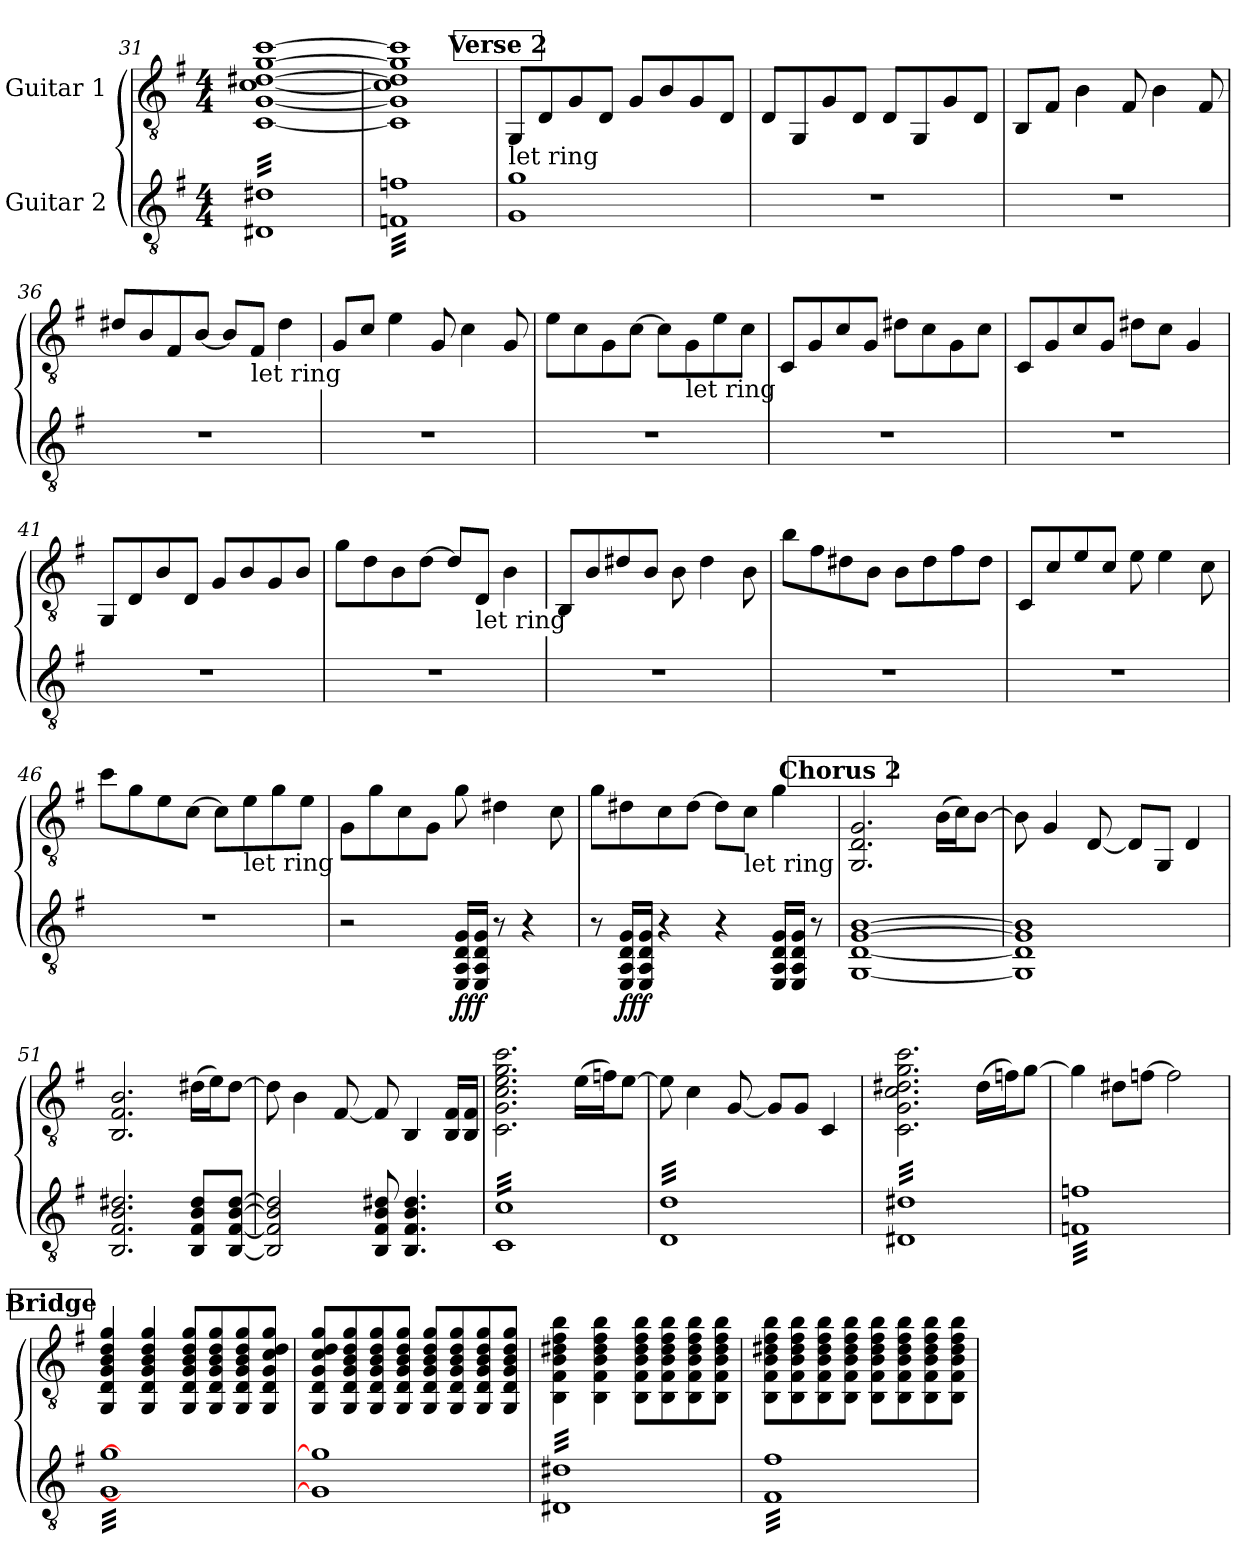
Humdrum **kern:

**kern	**dynam	**kern
*part2	*part2	*part1
*staff2	*staff2	*staff1
*I"Guitar 2	*	*I"Guitar 1
*clefGv2	*	*clefGv2
*k[f#]	*	*k[f#]
*M4/4	*	*M4/4
=31	=31	=31
*tremolo	*	*
32D#X 32d#XLLL	.	[1C [1G [1c [1d#X [1g [1cc
32D#X 32d#X	.	.
32D#X 32d#X	.	.
32D#X 32d#X	.	.
32D#X 32d#X	.	.
32D#X 32d#X	.	.
32D#X 32d#X	.	.
32D#X 32d#X	.	.
32D#X 32d#X	.	.
32D#X 32d#X	.	.
32D#X 32d#X	.	.
32D#X 32d#X	.	.
32D#X 32d#X	.	.
32D#X 32d#X	.	.
32D#X 32d#X	.	.
32D#X 32d#X	.	.
32D#X 32d#X	.	.
32D#X 32d#X	.	.
32D#X 32d#X	.	.
32D#X 32d#X	.	.
32D#X 32d#X	.	.
32D#X 32d#X	.	.
32D#X 32d#X	.	.
32D#X 32d#X	.	.
32D#X 32d#X	.	.
32D#X 32d#X	.	.
32D#X 32d#X	.	.
32D#X 32d#X	.	.
32D#X 32d#X	.	.
32D#X 32d#X	.	.
32D#X 32d#X	.	.
32D#X 32d#XJJJ	.	.
=32	=32	=32
32Fn 32fnLLL	.	1C] 1G] 1c] 1d#] 1g] 1cc]
32Fn 32fn	.	.
32Fn 32fn	.	.
32Fn 32fn	.	.
32Fn 32fn	.	.
32Fn 32fn	.	.
32Fn 32fn	.	.
32Fn 32fn	.	.
32Fn 32fn	.	.
32Fn 32fn	.	.
32Fn 32fn	.	.
32Fn 32fn	.	.
32Fn 32fn	.	.
32Fn 32fn	.	.
32Fn 32fn	.	.
32Fn 32fn	.	.
32Fn 32fn	.	.
32Fn 32fn	.	.
32Fn 32fn	.	.
32Fn 32fn	.	.
32Fn 32fn	.	.
32Fn 32fn	.	.
32Fn 32fn	.	.
32Fn 32fn	.	.
32Fn 32fn	.	.
32Fn 32fn	.	.
32Fn 32fn	.	.
32Fn 32fn	.	.
32Fn 32fn	.	.
32Fn 32fn	.	.
32Fn 32fn	.	.
32Fn 32fnJJJ	.	.
*Xtremolo	*	*
!!LO:REH:place=s1:a:B:fs=14:t=Verse 2
=33	=33	=33
!	!	!LO:TX:b:t=let ring
1G 1g	.	8GG/L
.	.	8D/
.	.	8G/
.	.	8D/J
.	.	8G/L
.	.	8B/
.	.	8G/
.	.	8D/J
=34	=34	=34
1r	.	8D/L
.	.	8GG/
.	.	8G/
.	.	8D/J
.	.	8D/L
.	.	8GG/
.	.	8G/
.	.	8D/J
=35	=35	=35
1r	.	8BB/L
.	.	8F#/J
.	.	4B\
.	.	8F#/
.	.	4B\
.	.	8F#/
!!LO:LB:g=z
=36	=36	=36
1r	.	8d#X/L
.	.	8B/
.	.	8F#/
.	.	[8B/J
.	.	8B/L]
!	!	!LO:TX:b:t=let ring
.	.	8F#/J
.	.	4d#\
=37	=37	=37
1r	.	8G/L
.	.	8c/J
.	.	4e\
.	.	8G/
.	.	4c\
.	.	8G/
=38	=38	=38
1r	.	8e\L
.	.	8c\
.	.	8G\
.	.	[8c\J
.	.	8c\L]
!	!	!LO:TX:b:t=let ring
.	.	8G\
.	.	8e\
.	.	8c\J
=39	=39	=39
1r	.	8C/L
.	.	8G/
.	.	8c/
.	.	8G/J
.	.	8d#X\L
.	.	8c\
.	.	8G\
.	.	8c\J
=40	=40	=40
1r	.	8C/L
.	.	8G/
.	.	8c/
.	.	8G/J
.	.	8d#X\L
.	.	8c\J
.	.	4G/
!!LO:LB:g=z
=41	=41	=41
1r	.	8GG/L
.	.	8D/
.	.	8B/
.	.	8D/J
.	.	8G/L
.	.	8B/
.	.	8G/
.	.	8B/J
=42	=42	=42
1r	.	8g\L
.	.	8d\
.	.	8B\
.	.	[8d\J
.	.	8d/L]
!	!	!LO:TX:b:t=let ring
.	.	8D/J
.	.	4B\
=43	=43	=43
1r	.	8BB/L
.	.	8B/
.	.	8d#X/
.	.	8B/J
.	.	8B\
.	.	4d#\
.	.	8B\
=44	=44	=44
1r	.	8b\L
.	.	8f#\
.	.	8d#X\
.	.	8B\J
.	.	8B\L
.	.	8d#\
.	.	8f#\
.	.	8d#\J
=45	=45	=45
1r	.	8C/L
.	.	8c/
.	.	8e/
.	.	8c/J
.	.	8e\
.	.	4e\
.	.	8c\
!!LO:PB:g=z
=46	=46	=46
1r	.	8cc\L
.	.	8g\
.	.	8e\
.	.	[8c\J
.	.	8c\L]
!	!	!LO:TX:b:t=let ring
.	.	8e\
.	.	8g\
.	.	8e\J
=47	=47	=47
2r	.	8G\L
.	.	8g\
.	.	8c\
.	.	8G\J
!	!LO:DY:b	!
16EE/ 16AA/ 16D/ 16G/LL	fff	8g\
16EE/ 16AA/ 16D/ 16G/JJ	.	.
8r	.	4d#X\
4r	.	.
.	.	8c\
=48	=48	=48
8r	.	8g\L
!	!LO:DY:b	!
16EE/ 16AA/ 16D/ 16G/LL	fff	8d#X\
16EE/ 16AA/ 16D/ 16G/JJ	.	.
4r	.	8c\
.	.	[8d#\J
4r	.	8d#\L]
!	!	!LO:TX:b:t=let ring
.	.	8c\J
16EE/ 16AA/ 16D/ 16G/LL	.	4g\
16EE/ 16AA/ 16D/ 16G/JJ	.	.
8r	.	.
!!LO:REH:place=s1:a:B:fs=14:t=Chorus 2
=49	=49	=49
[1GG [1D [1G [1B	.	2.GG/ 2.D/ 2.G/
.	.	(>16B\LL
.	.	16c\J)
.	.	[8B\J
=50	=50	=50
1GG] 1D] 1G] 1B]	.	8B\]
.	.	4G/
.	.	[8D/
.	.	8D/L]
.	.	8GG/J
.	.	4D/
!!LO:LB:g=z
=51	=51	=51
2.BB/ 2.F#/ 2.B/ 2.d#X/	.	2.BB/ 2.F#/ 2.B/
8BB/ 8F#/ 8B/ 8d#/L	.	(>16d#X\LL
.	.	16e\J)
[8BB/ [8F#/ [8B/ [8d#/J	.	[8d#\J
=52	=52	=52
2BB/] 2F#/] 2B/] 2d#/]	.	8d#\]
.	.	4B\
.	.	[8F#/
8BB/ 8F#/ 8B/ 8d#X/	.	8F#/]
4.BB/ 4.F#/ 4.B/ 4.d#/	.	4BB/
.	.	16BB/ 16F#/LL
.	.	16BB/ 16F#/JJ
=53	=53	=53
*tremolo	*	*
32C 32cLLL	.	2.C\ 2.G\ 2.c\ 2.e\ 2.g\ 2.cc\
32C 32c	.	.
32C 32c	.	.
32C 32c	.	.
32C 32c	.	.
32C 32c	.	.
32C 32c	.	.
32C 32c	.	.
32C 32c	.	.
32C 32c	.	.
32C 32c	.	.
32C 32c	.	.
32C 32c	.	.
32C 32c	.	.
32C 32c	.	.
32C 32c	.	.
32C 32c	.	.
32C 32c	.	.
32C 32c	.	.
32C 32c	.	.
32C 32c	.	.
32C 32c	.	.
32C 32c	.	.
32C 32c	.	.
32C 32c	.	(>16e\LL
32C 32c	.	.
32C 32c	.	16fn\J)
32C 32c	.	.
32C 32c	.	[8e\J
32C 32c	.	.
32C 32c	.	.
32C 32cJJJ	.	.
=54	=54	=54
32D 32dLLL	.	8e\]
32D 32d	.	.
32D 32d	.	.
32D 32d	.	.
32D 32d	.	4c\
32D 32d	.	.
32D 32d	.	.
32D 32d	.	.
32D 32d	.	.
32D 32d	.	.
32D 32d	.	.
32D 32d	.	.
32D 32d	.	[8G/
32D 32d	.	.
32D 32d	.	.
32D 32d	.	.
32D 32d	.	8G/L]
32D 32d	.	.
32D 32d	.	.
32D 32d	.	.
32D 32d	.	8G/J
32D 32d	.	.
32D 32d	.	.
32D 32d	.	.
32D 32d	.	4C/
32D 32d	.	.
32D 32d	.	.
32D 32d	.	.
32D 32d	.	.
32D 32d	.	.
32D 32d	.	.
32D 32dJJJ	.	.
=55	=55	=55
32D#X 32d#XLLL	.	2.C\ 2.G\ 2.c\ 2.d#X\ 2.g\ 2.cc\
32D#X 32d#X	.	.
32D#X 32d#X	.	.
32D#X 32d#X	.	.
32D#X 32d#X	.	.
32D#X 32d#X	.	.
32D#X 32d#X	.	.
32D#X 32d#X	.	.
32D#X 32d#X	.	.
32D#X 32d#X	.	.
32D#X 32d#X	.	.
32D#X 32d#X	.	.
32D#X 32d#X	.	.
32D#X 32d#X	.	.
32D#X 32d#X	.	.
32D#X 32d#X	.	.
32D#X 32d#X	.	.
32D#X 32d#X	.	.
32D#X 32d#X	.	.
32D#X 32d#X	.	.
32D#X 32d#X	.	.
32D#X 32d#X	.	.
32D#X 32d#X	.	.
32D#X 32d#X	.	.
32D#X 32d#X	.	(>16d#\LL
32D#X 32d#X	.	.
32D#X 32d#X	.	16fn\J)
32D#X 32d#X	.	.
32D#X 32d#X	.	[8g\J
32D#X 32d#X	.	.
32D#X 32d#X	.	.
32D#X 32d#XJJJ	.	.
=56	=56	=56
32Fn 32fnLLL	.	4g\]
32Fn 32fn	.	.
32Fn 32fn	.	.
32Fn 32fn	.	.
32Fn 32fn	.	.
32Fn 32fn	.	.
32Fn 32fn	.	.
32Fn 32fn	.	.
32Fn 32fn	.	8d#X\L
32Fn 32fn	.	.
32Fn 32fn	.	.
32Fn 32fn	.	.
32Fn 32fn	.	[8fn\J
32Fn 32fn	.	.
32Fn 32fn	.	.
32Fn 32fn	.	.
32Fn 32fn	.	2f\]
32Fn 32fn	.	.
32Fn 32fn	.	.
32Fn 32fn	.	.
32Fn 32fn	.	.
32Fn 32fn	.	.
32Fn 32fn	.	.
32Fn 32fn	.	.
32Fn 32fn	.	.
32Fn 32fn	.	.
32Fn 32fn	.	.
32Fn 32fn	.	.
32Fn 32fn	.	.
32Fn 32fn	.	.
32Fn 32fn	.	.
32Fn 32fnJJJ	.	.
!!LO:LB:g=z
!!LO:REH:place=s1:a:B:fs=14:t=Bridge
=57	=57	=57
[32G [32gLLL	.	4GG/ 4D/ 4G/ 4B/ 4d/ 4g/
32G 32g	.	.
32G 32g	.	.
32G 32g	.	.
32G 32g	.	.
32G 32g	.	.
32G 32g	.	.
32G 32g	.	.
32G 32g	.	4GG/ 4D/ 4G/ 4B/ 4d/ 4g/
32G 32g	.	.
32G 32g	.	.
32G 32g	.	.
32G 32g	.	.
32G 32g	.	.
32G 32g	.	.
32G 32g	.	.
32G 32g	.	8GG/ 8D/ 8G/ 8B/ 8d/ 8g/L
32G 32g	.	.
32G 32g	.	.
32G 32g	.	.
32G 32g	.	8GG/ 8D/ 8G/ 8B/ 8d/ 8g/
32G 32g	.	.
32G 32g	.	.
32G 32g	.	.
32G 32g	.	8GG/ 8D/ 8G/ 8B/ 8d/ 8g/
32G 32g	.	.
32G 32g	.	.
32G 32g	.	.
32G 32g	.	8GG/ 8D/ 8G/ 8c/ 8d/ 8g/J
32G 32g	.	.
32G 32g	.	.
32G 32gJJJ	.	.
*Xtremolo	*	*
=58	=58	=58
1G] 1g]	.	8GG/ 8D/ 8G/ 8c/ 8d/ 8g/L
.	.	8GG/ 8D/ 8G/ 8B/ 8d/ 8g/
.	.	8GG/ 8D/ 8G/ 8B/ 8d/ 8g/
.	.	8GG/ 8D/ 8G/ 8B/ 8d/ 8g/J
.	.	8GG/ 8D/ 8G/ 8B/ 8d/ 8g/L
.	.	8GG/ 8D/ 8G/ 8B/ 8d/ 8g/
.	.	8GG/ 8D/ 8G/ 8B/ 8d/ 8g/
.	.	8GG/ 8D/ 8G/ 8B/ 8d/ 8g/J
=59	=59	=59
*tremolo	*	*
32D#X 32d#XLLL	.	4BB\ 4F#\ 4B\ 4d#X\ 4f#\ 4b\
32D#X 32d#X	.	.
32D#X 32d#X	.	.
32D#X 32d#X	.	.
32D#X 32d#X	.	.
32D#X 32d#X	.	.
32D#X 32d#X	.	.
32D#X 32d#X	.	.
32D#X 32d#X	.	4BB\ 4F#\ 4B\ 4d#\ 4f#\ 4b\
32D#X 32d#X	.	.
32D#X 32d#X	.	.
32D#X 32d#X	.	.
32D#X 32d#X	.	.
32D#X 32d#X	.	.
32D#X 32d#X	.	.
32D#X 32d#X	.	.
32D#X 32d#X	.	8BB\ 8F#\ 8B\ 8d#\ 8f#\ 8b\L
32D#X 32d#X	.	.
32D#X 32d#X	.	.
32D#X 32d#X	.	.
32D#X 32d#X	.	8BB\ 8F#\ 8B\ 8d#\ 8f#\ 8b\
32D#X 32d#X	.	.
32D#X 32d#X	.	.
32D#X 32d#X	.	.
32D#X 32d#X	.	8BB\ 8F#\ 8B\ 8d#\ 8f#\ 8b\
32D#X 32d#X	.	.
32D#X 32d#X	.	.
32D#X 32d#X	.	.
32D#X 32d#X	.	8BB\ 8F#\ 8B\ 8d#\ 8f#\ 8b\J
32D#X 32d#X	.	.
32D#X 32d#X	.	.
32D#X 32d#XJJJ	.	.
=60	=60	=60
32F# 32f#LLL	.	8BB\ 8F#\ 8B\ 8d#X\ 8f#\ 8b\L
32F# 32f#	.	.
32F# 32f#	.	.
32F# 32f#	.	.
32F# 32f#	.	8BB\ 8F#\ 8B\ 8d#\ 8f#\ 8b\
32F# 32f#	.	.
32F# 32f#	.	.
32F# 32f#	.	.
32F# 32f#	.	8BB\ 8F#\ 8B\ 8d#\ 8f#\ 8b\
32F# 32f#	.	.
32F# 32f#	.	.
32F# 32f#	.	.
32F# 32f#	.	8BB\ 8F#\ 8B\ 8d#\ 8f#\ 8b\J
32F# 32f#	.	.
32F# 32f#	.	.
32F# 32f#	.	.
32F# 32f#	.	8BB\ 8F#\ 8B\ 8d#\ 8f#\ 8b\L
32F# 32f#	.	.
32F# 32f#	.	.
32F# 32f#	.	.
32F# 32f#	.	8BB\ 8F#\ 8B\ 8d#\ 8f#\ 8b\
32F# 32f#	.	.
32F# 32f#	.	.
32F# 32f#	.	.
32F# 32f#	.	8BB\ 8F#\ 8B\ 8d#\ 8f#\ 8b\
32F# 32f#	.	.
32F# 32f#	.	.
32F# 32f#	.	.
32F# 32f#	.	8BB\ 8F#\ 8B\ 8d#\ 8f#\ 8b\J
32F# 32f#	.	.
32F# 32f#	.	.
32F# 32f#JJJ	.	.
*Xtremolo	*	*
=	=	=
*-	*-	*-
